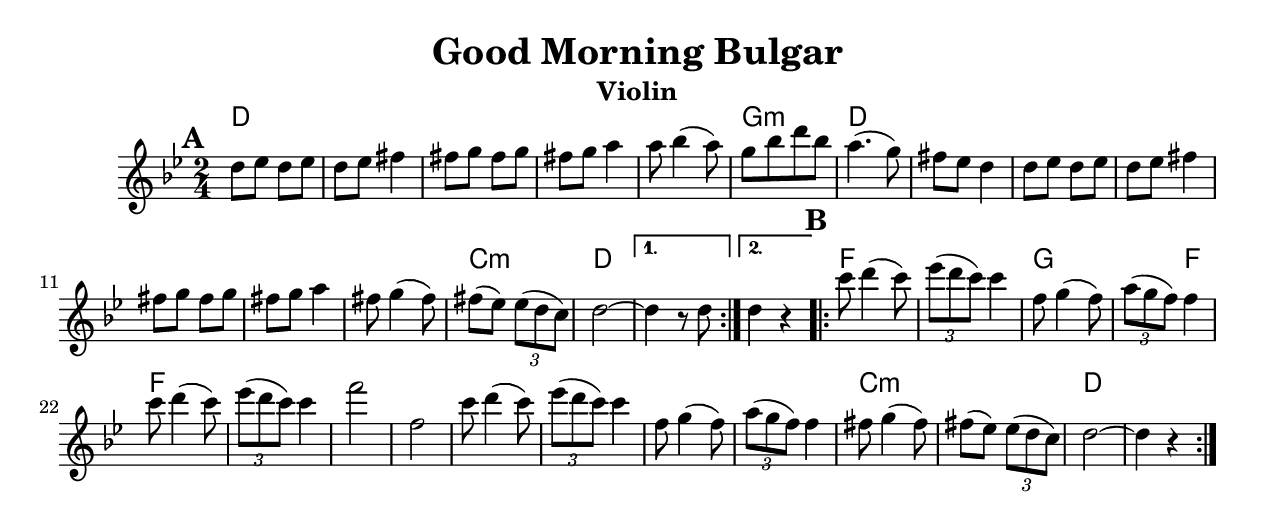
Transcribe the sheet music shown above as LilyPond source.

\version "2.18.0"
\include "english.ly"
\paper{
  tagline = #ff
  print-all-headers = ##t
  #(set-paper-size "letter")
}
date = #(strftime "%d-%m-%Y" (localtime (current-time)))

%\markup{ \italic{ \date }  }

%\markup{ Got something to say? }

global = {
  \clef treble
  \key g \minor
  \time 2/4
  \set Score.markFormatter = #format-mark-box-alphabet
}
%\include "Good-Morning.ly"
%#################################### Melody ########################
%melody =  \transpose c d \relative c' {  %transpose for clarinet
melody = \relative c'' {
  \global
  %\partial 16*3 a16 d f   %lead in notes

  \repeat volta 2{
   \mark \default
   d8 ef d ef
   d8 ef fs4
   fs8 g fs g
   fs8 g a4

   a8 bf4(a8)
   g8 [bf d bf]
   a4.(g8)|
   fs8 ef d4

   d8 ef d ef
   d8 ef fs4
   fs8 g fs g
   fs8 g a4

   fs8g4(fs8)
   fs8(ef) \tuplet 3/2{ef8(d c)}
   d2~

  }
  \alternative {
    { d4 r8 d}
    {d4 r }
  }

  \repeat volta 2{
   \mark \default

   c'8 d4(c8)
   \tuplet 3/2 {ef8 (d c)} c4
   f,8 g4 (f8)
   \tuplet 3/2{ a8(g f)} f4

   c'8 d4(c8)
   \tuplet 3/2 {ef8 (d c)} c4
   f2
   f,2
   c'8 d4(c8)
   \tuplet 3/2 {ef8 (d c)} c4

   f,8 g4 (f8)
   \tuplet 3/2{ a8(g f)} f4
   fs8 g4(fs8)
   fs8(ef) \tuplet 3/2 {ef8(d c)}
   d2~
   d4 r
  }


}
%################################# Lyrics #####################
%\addlyrics{ \set stanza = #"1. " }
%################################# Chords #######################
harmonies = \chordmode {
  d2*5
  g2:m
  d2*7
  c2:m
  d2*3
  %b
  f2*2
  g4*3 f4
  f2*8
  c2*2:m %or maybe E dim?
  d2*2
}

\score {
  <<
    \new ChordNames {
      \set chordChanges = ##f
      \harmonies
    }
    \new Staff   \melody
  >>
  \header{
    title= "Good Morning Bulgar"
    subtitle=""
    composer= ""
    instrument = "Violin"
    arranger= ""
  }
  \layout{indent = 1.0\cm}
  \midi {
    \tempo 4 = 120

    % \midi { }
  }
}
%{
% more verses:
\markup{}
\markup {
  \fill-line {
    \hspace #0.1 % distance from left margin
    \column {
      \line { "1."
	\column {
	  ""
	}
      }
      \hspace #0.2 % vertical distance between verses
      \line { "2."
	\column {
	 ""
	}
      }
    }
    \hspace #0.1  % horiz. distance between columns
    \column {
      \line { "3."
	\column {
	  ""
	}
      }
      \hspace #0.2 % distance between verses
      \line { "4."
	\column {
	 ""
	}
      }
    }
    \hspace #0.1 % distance to right margin
  }
}

%}
